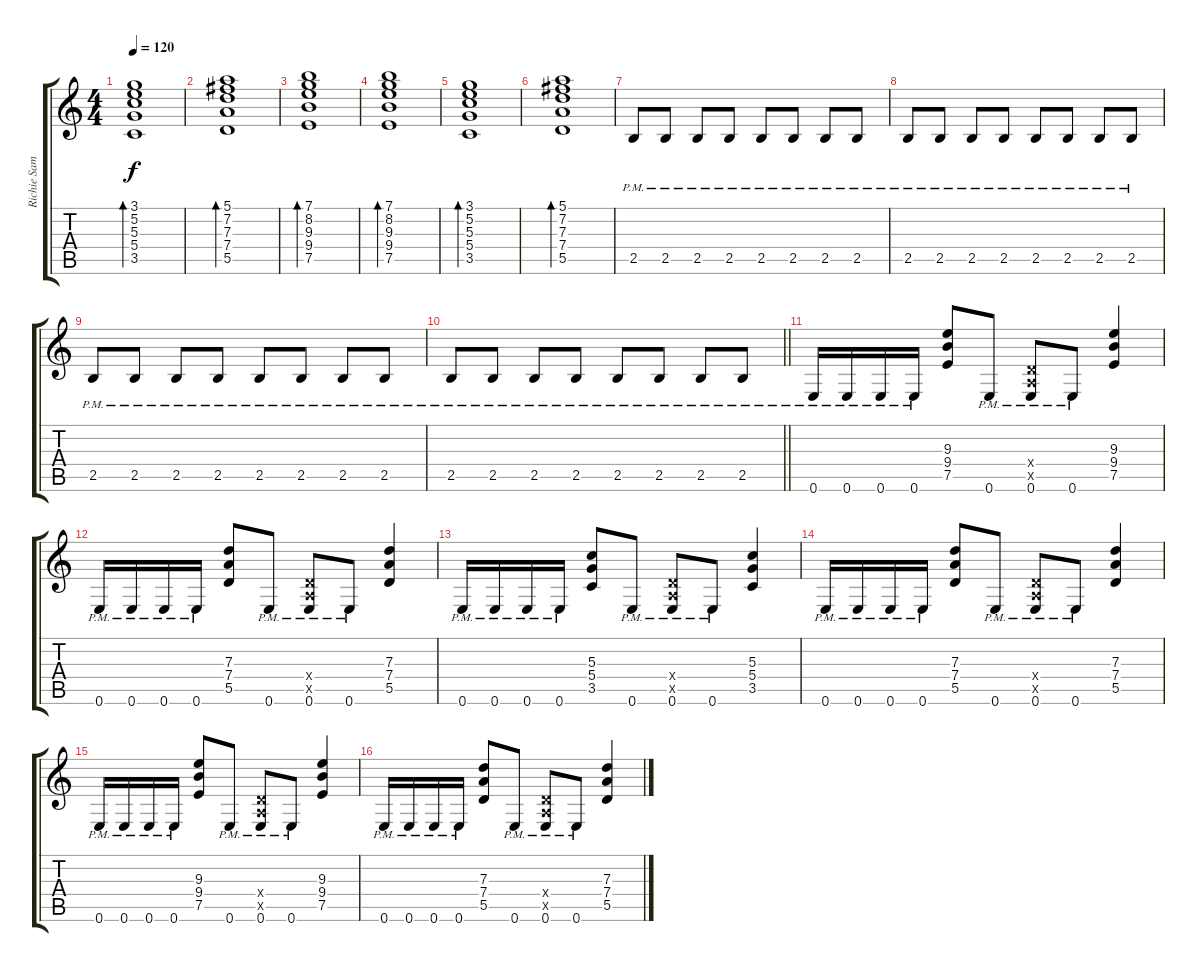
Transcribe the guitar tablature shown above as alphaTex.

\track ("Richie Sambora (Rhythm Guitar)" "Richie Sam") {instrument overdrivenguitar}
\staff {score tabs}
\tuning (E4 B3 G3 D3 A2 E2) {hide}
\ts (4 4)
\tempo 120
\clef g2
\ks c
(3.1 5.2 5.3 5.4 3.5).1{bd 120 dy f instrument electricguitarclean} |
(5.1 7.2 7.3 7.4 5.5).1{bd 120} |
(7.1 8.2 9.3 9.4 7.5).1{bd 120} |
(7.1 8.2 9.3 9.4 7.5).1{bd 120} |
(3.1 5.2 5.3 5.4 3.5).1{bd 120 instrument electricguitarclean} |
(5.1 7.2 7.3 7.4 5.5).1{bd 120} |
2.5{pm}.8{instrument overdrivenguitar} 2.5{pm}.8 2.5{pm}.8 2.5{pm}.8 2.5{pm}.8 2.5{pm}.8 2.5{pm}.8 2.5{pm}.8 |
2.5{pm}.8{instrument overdrivenguitar} 2.5{pm}.8 2.5{pm}.8 2.5{pm}.8 2.5{pm}.8 2.5{pm}.8 2.5{pm}.8 2.5{pm}.8 |
2.5{pm}.8 2.5{pm}.8 2.5{pm}.8 2.5{pm}.8 2.5{pm}.8 2.5{pm}.8 2.5{pm}.8 2.5{pm}.8 |
\barLineRight lightlight
2.5{pm}.8 2.5{pm}.8 2.5{pm}.8 2.5{pm}.8 2.5{pm}.8 2.5{pm}.8 2.5{pm}.8 2.5{pm}.8 |
0.6{pm}.16{instrument overdrivenguitar} 0.6{pm}.16 0.6{pm}.16 0.6{pm}.16 (9.3 9.4 7.5).8 0.6{pm}.8 (0.4{x} 0.5{x} 0.6{pm}).8 0.6{pm}.8 (9.3 9.4 7.5).4 |
0.6{pm}.16 0.6{pm}.16 0.6{pm}.16 0.6{pm}.16 (7.3 7.4 5.5).8 0.6{pm}.8 (0.4{x} 0.5{x} 0.6{pm}).8 0.6{pm}.8 (7.3 7.4 5.5).4 |
0.6{pm}.16 0.6{pm}.16 0.6{pm}.16 0.6{pm}.16 (5.3 5.4 3.5).8 0.6{pm}.8 (0.4{x} 0.5{x} 0.6{pm}).8 0.6{pm}.8 (5.3 5.4 3.5).4 |
0.6{pm}.16 0.6{pm}.16 0.6{pm}.16 0.6{pm}.16 (7.3 7.4 5.5).8 0.6{pm}.8 (0.4{x} 0.5{x} 0.6{pm}).8 0.6{pm}.8 (7.3 7.4 5.5).4 |
0.6{pm}.16 0.6{pm}.16 0.6{pm}.16 0.6{pm}.16 (9.3 9.4 7.5).8 0.6{pm}.8 (0.4{x} 0.5{x} 0.6{pm}).8 0.6{pm}.8 (9.3 9.4 7.5).4 |
0.6{pm}.16 0.6{pm}.16 0.6{pm}.16 0.6{pm}.16 (7.3 7.4 5.5).8 0.6{pm}.8 (0.4{x} 0.5{x} 0.6{pm}).8 0.6{pm}.8 (7.3 7.4 5.5).4
